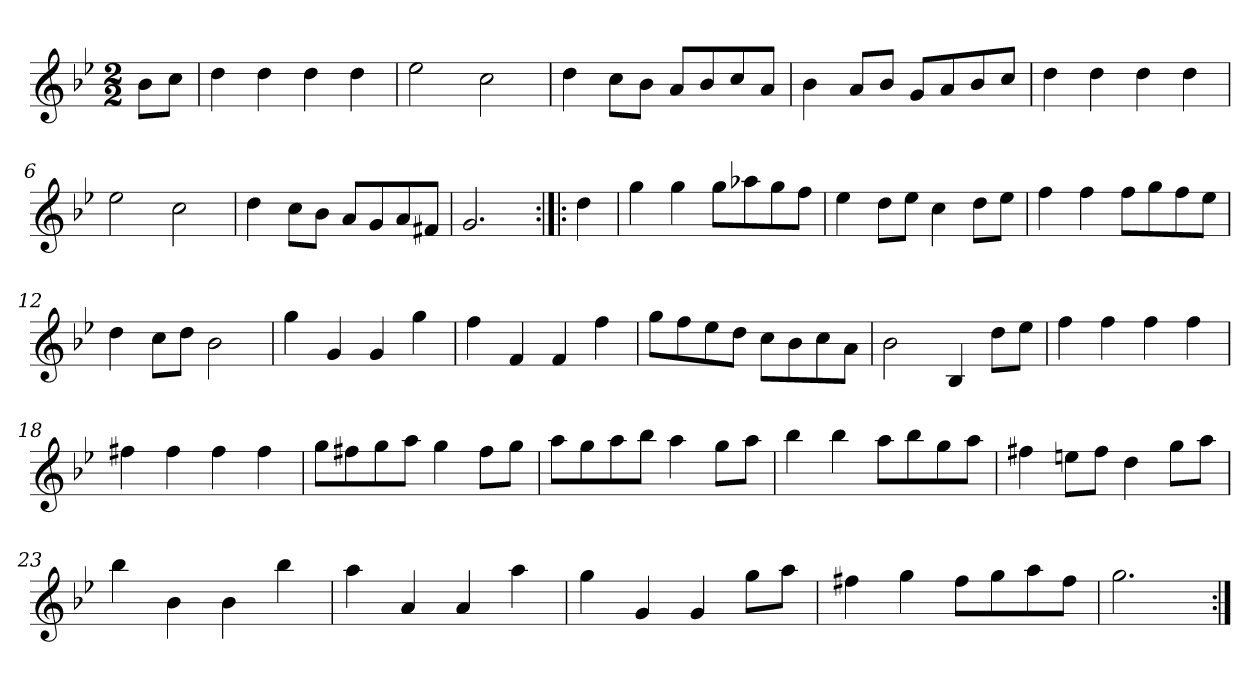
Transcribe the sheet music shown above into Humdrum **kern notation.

**kern
*part1
*staff1
*clefG2
*k[b-e-]
*B-:
*M2/2
*MM120
=
8b-\L
8cc\J
=1
4dd
4dd
4dd
4dd
=2
2ee-
2cc
=3
4dd
8cc\L
8b-\J
8a/L
8b-/
8cc/
8a/J
=4
4b-
8a/L
8b-/J
8g/L
8a/
8b-/
8cc/J
=5
4dd
4dd
4dd
4dd
=6
2ee-
2cc
=7
4dd
8cc\L
8b-\J
8a/L
8g/
8a/
8f#X/J
=8
2.g
=:|!|:
4dd
=9
4gg
4gg
8gg\L
8aa-X\
8gg\
8ff\J
=10
4ee-
8dd\L
8ee-\J
4cc
8dd\L
8ee-\J
=11
4ff
4ff
8ff\L
8gg\
8ff\
8ee-\J
=12
4dd
8cc\L
8dd\J
2b-
=13
4gg
4g
4g
4gg
=14
4ff
4f
4f
4ff
=15
8gg\L
8ff\
8ee-\
8dd\J
8cc\L
8b-\
8cc\
8a\J
=16
2b-
4B-
8dd\L
8ee-\J
=17
4ff
4ff
4ff
4ff
=18
4ff#X
4ff#
4ff#
4ff#
=19
8gg\L
8ff#X\
8gg\
8aa\J
4gg
8ff#\L
8gg\J
=20
8aa\L
8gg\
8aa\
8bb-\J
4aa
8gg\L
8aa\J
=21
4bb-
4bb-
8aa\L
8bb-\
8gg\
8aa\J
=22
4ff#X
8een\L
8ff#\J
4dd
8gg\L
8aa\J
=23
4bb-
4b-
4b-
4bb-
=24
4aa
4a
4a
4aa
=25
4gg
4g
4g
8gg\L
8aa\J
=26
4ff#X
4gg
8ff#\L
8gg\
8aa\
8ff#\J
=27
2.gg
=:|!
*-
